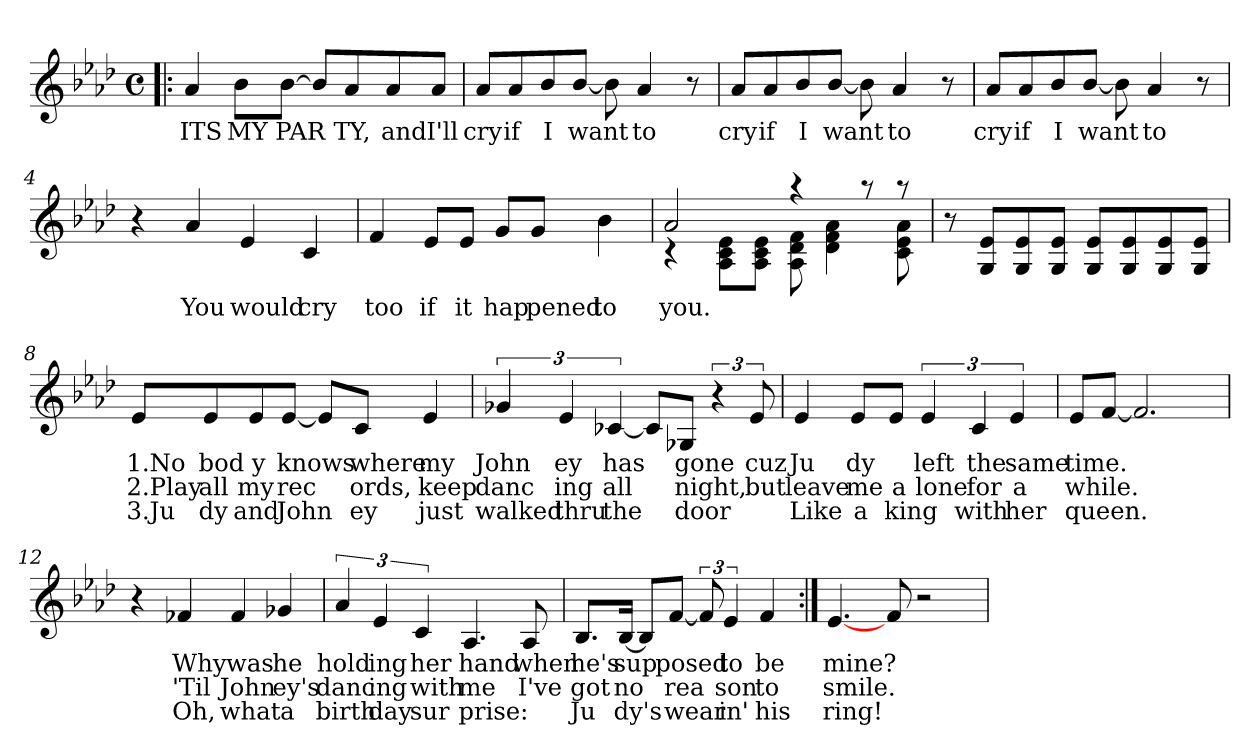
**kern	**text	**text	**text
*part1	*part1	*part1	*part1
*staff1	*staff1	*staff1	*staff1
*clefG2	*	*	*
*k[b-e-a-d-]	*	*	*
*A-:	*	*	*
*M4/4	*	*	*
*met(c)	*	*	*
=!|:	=!|:	=!|:	=!|:
4a-/	ITS	.	.
8b-\L	MY	.	.
[8b-\J	PAR	.	.
8b-/L]	.	.	.
8a-/	TY,	.	.
8a-/	and	.	.
8a-/J	I'll	.	.
=1	=1	=1	=1
8a-/L	cry	.	.
8a-/	if	.	.
8b-/	I	.	.
[8b-/J	want	.	.
8b-\]	.	.	.
4a-/	to	.	.
8r	.	.	.
=2	=2	=2	=2
8a-/L	cry	.	.
8a-/	if	.	.
8b-/	I	.	.
[8b-/J	want	.	.
8b-\]	.	.	.
4a-/	to	.	.
8r	.	.	.
!!LO:LB:g=z
=3	=3	=3	=3
8a-/L	cry	.	.
8a-/	if	.	.
8b-/	I	.	.
[8b-/J	want	.	.
8b-\]	.	.	.
4a-/	to	.	.
8r	.	.	.
=4	=4	=4	=4
4r	.	.	.
4a-/	You	.	.
4e-/	would	.	.
4c/	cry	.	.
=5	=5	=5	=5
4f/	too	.	.
8e-/L	if	.	.
8e-/J	it	.	.
8g/L	hap	.	.
8g/J	pened	.	.
4b-\	to	.	.
=6	=6	=6	=6
*^	*	*	*
2a-/	4rc	you.	.	.
.	8A-\ 8c\ 8e-\L	.	.	.
.	8A-\ 8c\ 8e-\J	.	.	.
4raa	8A-\ 8d-\ 8f\	.	.	.
.	4d-\ 4f\ 4a-\	.	.	.
8raa	.	.	.	.
8raa	8c\ 8e-\ 8a-\	.	.	.
*v	*v	*	*	*
=7	=7	=7	=7
8r	.	.	.
8G/ 8e-/L	.	.	.
8G/ 8e-/	.	.	.
8G/ 8e-/J	.	.	.
8G/ 8e-/L	.	.	.
8G/ 8e-/	.	.	.
8G/ 8e-/	.	.	.
8G/ 8e-/J	.	.	.
!!LO:LB:g=z
=8	=8	=8	=8
8e-/L	1.No	2.Play	3.Ju
8e-/	bod	all	dy
8e-/	y	my	and
[8e-/J	knows	rec	John
8e-/L]	.	.	.
8c/J	where	ords,	ey
4e-/	my	keep	just
=9	=9	=9	=9
6g-X/	John	danc	walked
6e-/	ey	ing	thru
[6c-X/	has	all	the
8c-/L]	.	.	.
8G-X/J	gone	night,	door
6r	.	.	.
12e-/	cuz	but	.
=10	=10	=10	=10
4e-/	Ju	leave	Like
8e-/L	dy	me	a
8e-/J	.	a	king
6e-/	left	lone	.
6c/	the	for	with
6e-/	same	a	her
!!LO:LB:g=z
=11	=11	=11	=11
8e-/L	time.	while.	queen.
[8f/J	.	.	.
2.f/]	.	.	.
=12	=12	=12	=12
4r	.	.	.
4f-X/	Why	'Til	Oh,
4f-/	was	John	what
4g-X/	he	ey's	a
=13	=13	=13	=13
6a-/	hold	danc	birth
6e-/	ing	ing	day
6c/	her	with	sur
4.A-/	hand	me	prise:
8A-/	when	I've	.
!!LO:LB:g=z
=14	=14	=14	=14
8.B-/L	he's	got	Ju
[16B-/Jk	sup	no	dy's
8B-/L]	.	.	.
[8f/J	posed	rea	wear
12f/]	.	.	.
6e-/	to	son	in'
4f/	be	to	his
=15:|!	=15:|!	=15:|!	=15:|!
[4.e-/	mine?	smile.	ring!
8f/	.	.	.
2r	.	.	.
=	=	=	=
*-	*-	*-	*-
